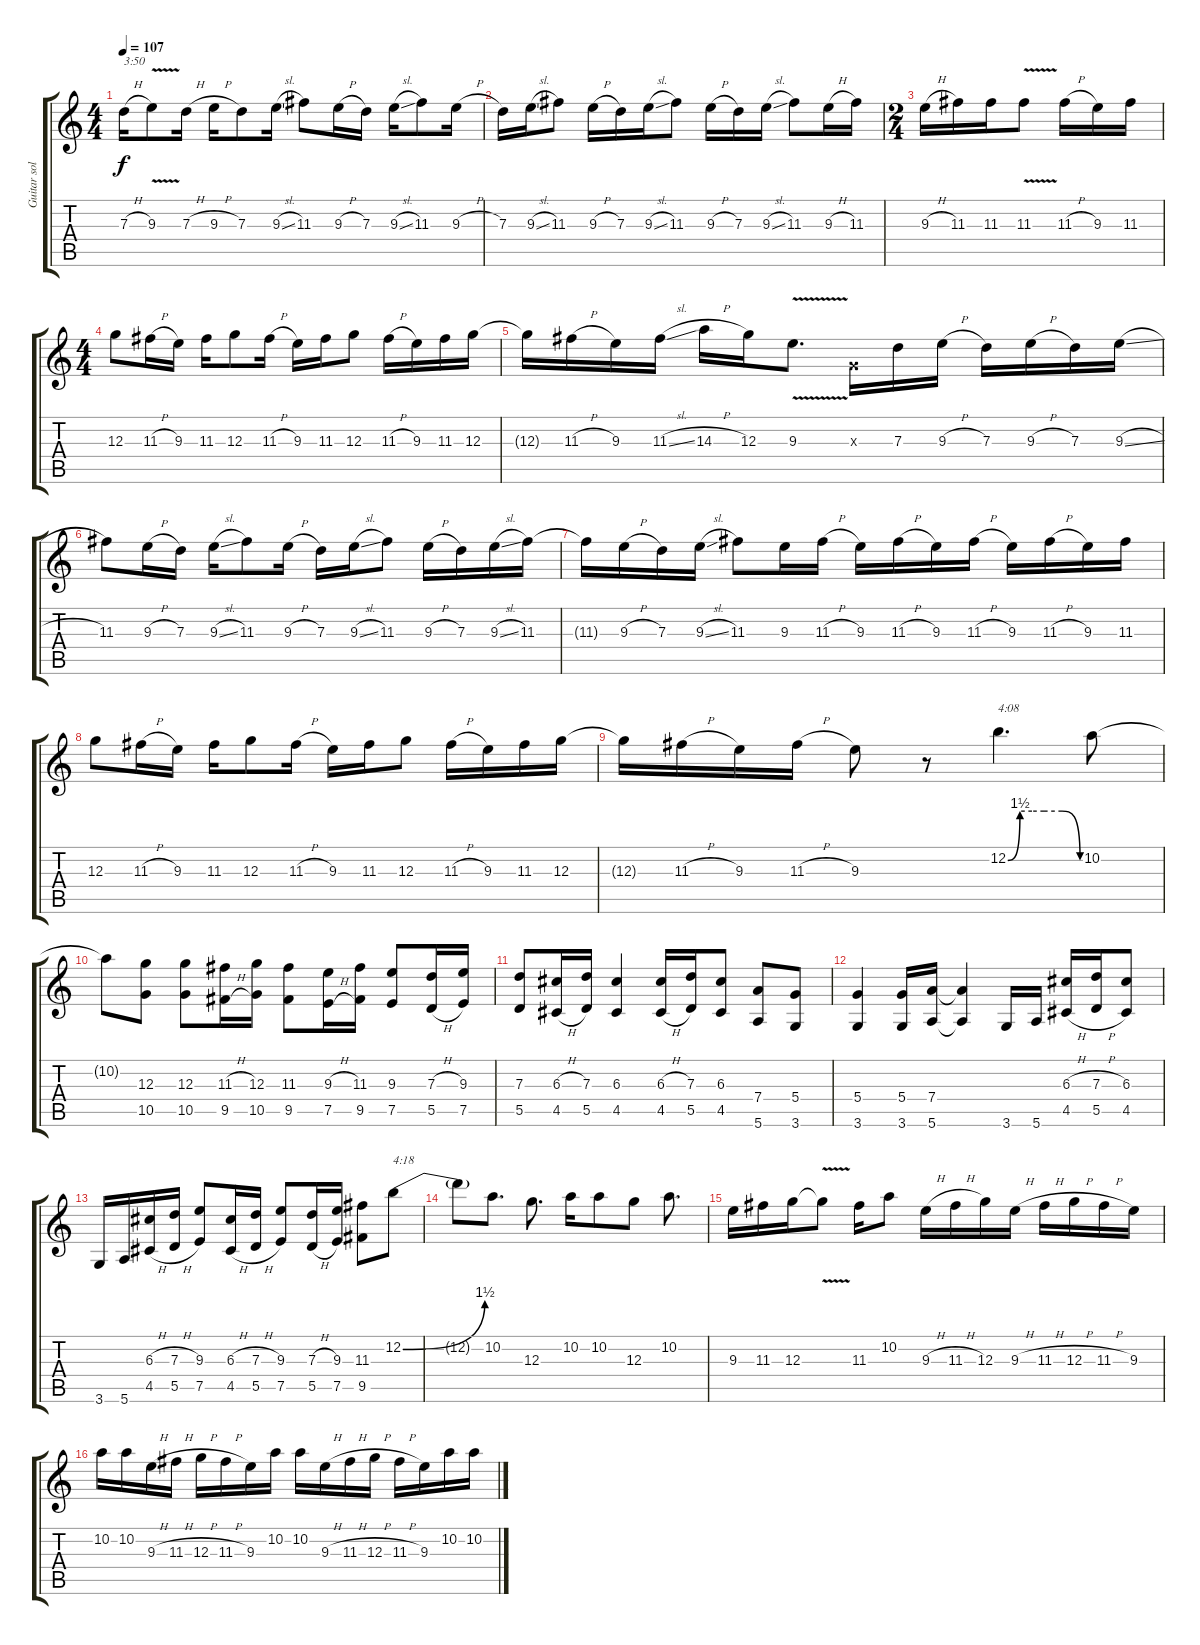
\track ("Guitar solo" "Guitar sol") {instrument overdrivenguitar}
\staff {score tabs}
\tuning (E4 B3 G3 D3 A2 E2) {hide}
\ts (4 4)
\tempo 107
\clef g2
\ks c
7.3{h}.16{txt "3:50" dy f} 9.3{v}.8 7.3{h}.16 9.3{h}.16 7.3.8 9.3{sl}.16 11.3.8 9.3{h}.16 7.3.16 9.3{sl}.16 11.3.8 9.3{h}.16 |
7.3.16 9.3{sl}.16 11.3.8 9.3{h}.16 7.3.16 9.3{sl}.16 11.3.8 9.3{h}.16 7.3.16 9.3{sl}.16 11.3.8 9.3{h}.16 11.3.16 |
\ts (2 4)
9.3{h}.16 11.3.16 11.3.16 11.3{v}.8 11.3{h}.16 9.3.16 11.3.16 |
\ts (4 4)
12.3.8 11.3{h}.16 9.3.16 11.3.16 12.3.8 11.3{h}.16 9.3.16 11.3.16 12.3.8 11.3{h}.16 9.3.16 11.3.16 12.3.16 |
12.3{t}.16 11.3{h}.16 9.3.16 11.3{sl}.16 14.3{h}.16 12.3.16 9.3{v}.8{d} 0.3{x}.16 7.3.16 9.3{h}.16 7.3.16 9.3{h}.16 7.3.16 9.3{sl}.16 |
11.3.8 9.3{h}.16 7.3.16 9.3{sl}.16 11.3.8 9.3{h}.16 7.3.16 9.3{sl}.16 11.3.8 9.3{h}.16 7.3.16 9.3{sl}.16 11.3.16 |
11.3{t}.16 9.3{h}.16 7.3.16 9.3{sl}.16 11.3.8 9.3.16 11.3{h}.16 9.3.16 11.3{h}.16 9.3.16 11.3{h}.16 9.3.16 11.3{h}.16 9.3.16 11.3.16 |
12.3.8 11.3{h}.16 9.3.16 11.3.16 12.3.8 11.3{h}.16 9.3.16 11.3.16 12.3.8 11.3{h}.16 9.3.16 11.3.16 12.3.16 |
12.3{t}.16 11.3{h}.16 9.3.16 11.3{h}.16 9.3.8 r.8 12.2{be (custom 0 0 10 6 20 6 30 6 45 6 60 0)}.4{d txt "4:08"} 10.2.8 |
10.2{t}.8 (12.3 10.5).8 (12.3 10.5).8 (11.3{h} 9.5{h}).16 (12.3 10.5).16 (11.3 9.5).8 (9.3{h} 7.5{h}).16 (11.3 9.5).16 (9.3 7.5).8 (7.3{h} 5.5{h}).16 (9.3 7.5).16 |
(7.3 5.5).8 (6.3{h} 4.5{h}).16 (7.3 5.5).16 (6.3 4.5).4 (6.3{h} 4.5{h}).16 (7.3 5.5).16 (6.3 4.5).8 (7.4 5.6).8 (5.4 3.6).8 |
(5.4 3.6).4 (5.4 3.6).16 (7.4 5.6).16 (7.4{t} 5.6{t}).4 3.6.16 5.6.16 (6.3{h} 4.5{h}).16 (7.3{h} 5.5{h}).16 (6.3 4.5).8 |
3.6.16 5.6.16 (6.3{h} 4.5{h}).16 (7.3{h} 5.5{h}).16 (9.3 7.5).8 (6.3{h} 4.5{h}).16 (7.3{h} 5.5{h}).16 (9.3 7.5).8 (7.3{h} 5.5{h}).16 (9.3 7.5).16 (11.3 9.5).8 12.2{be (bend 0 0 60 6)}.8{txt "4:18"} |
12.2{t}.8 10.2.8{d} 12.3.8{d} 10.2.16 10.2.8 12.3.8 10.2.8{d} |
9.3.16 11.3.16 12.3.16 12.3{v t}.8 11.3.16 10.2.8 9.3{h}.16 11.3{h}.16 12.3.16 9.3{h}.16 11.3{h}.16 12.3{h}.16 11.3{h}.16 9.3.16 |
10.2.16 10.2.16 9.3{h}.16 11.3{h}.16 12.3{h}.16 11.3{h}.16 9.3.16 10.2.16 10.2.16 9.3{h}.16 11.3{h}.16 12.3{h}.16 11.3{h}.16 9.3.16 10.2.16 10.2.16
